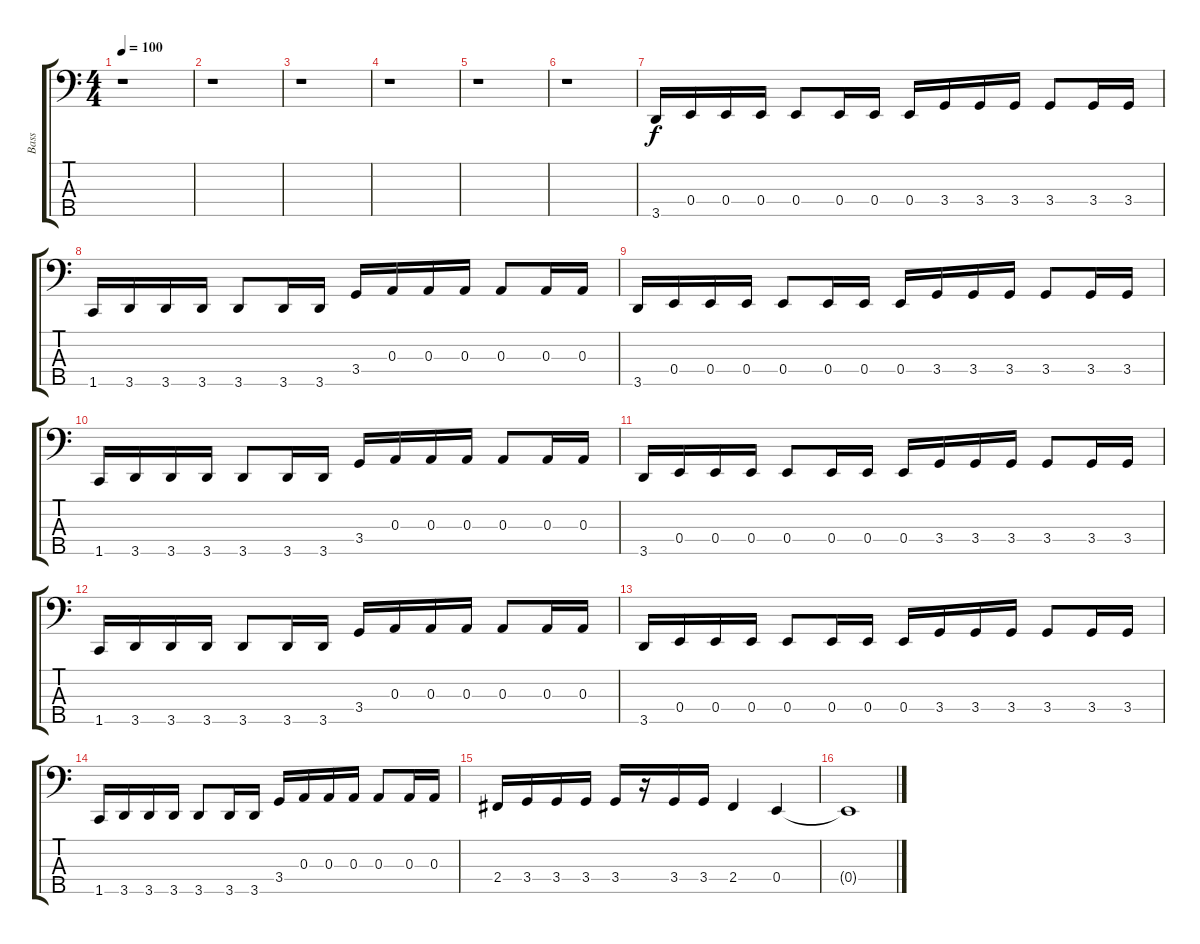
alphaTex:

\track ("Bass" "Bass") {instrument electricbasspick}
\staff {score tabs}
\tuning (G2 D2 A1 E1 B0) {hide}
\ts (4 4)
\tempo 100
\clef f4
\ks c
r.1{dy f instrument electricbasspick} |
r.1 |
r.1 |
r.1 |
r.1 |
r.1 |
3.5.16 0.4.16 0.4.16 0.4.16 0.4.8 0.4.16 0.4.16 0.4.16 3.4.16 3.4.16 3.4.16 3.4.8 3.4.16 3.4.16 |
1.5.16 3.5.16 3.5.16 3.5.16 3.5.8 3.5.16 3.5.16 3.4.16 0.3.16 0.3.16 0.3.16 0.3.8 0.3.16 0.3.16 |
3.5.16 0.4.16 0.4.16 0.4.16 0.4.8 0.4.16 0.4.16 0.4.16 3.4.16 3.4.16 3.4.16 3.4.8 3.4.16 3.4.16 |
1.5.16 3.5.16 3.5.16 3.5.16 3.5.8 3.5.16 3.5.16 3.4.16 0.3.16 0.3.16 0.3.16 0.3.8 0.3.16 0.3.16 |
3.5.16 0.4.16 0.4.16 0.4.16 0.4.8 0.4.16 0.4.16 0.4.16 3.4.16 3.4.16 3.4.16 3.4.8 3.4.16 3.4.16 |
1.5.16 3.5.16 3.5.16 3.5.16 3.5.8 3.5.16 3.5.16 3.4.16 0.3.16 0.3.16 0.3.16 0.3.8 0.3.16 0.3.16 |
3.5.16 0.4.16 0.4.16 0.4.16 0.4.8 0.4.16 0.4.16 0.4.16 3.4.16 3.4.16 3.4.16 3.4.8 3.4.16 3.4.16 |
1.5.16 3.5.16 3.5.16 3.5.16 3.5.8 3.5.16 3.5.16 3.4.16 0.3.16 0.3.16 0.3.16 0.3.8 0.3.16 0.3.16 |
2.4.16 3.4.16 3.4.16 3.4.16 3.4.16 r.16 3.4.16 3.4.16 2.4.4 0.4.4 |
0.4{t}.1
